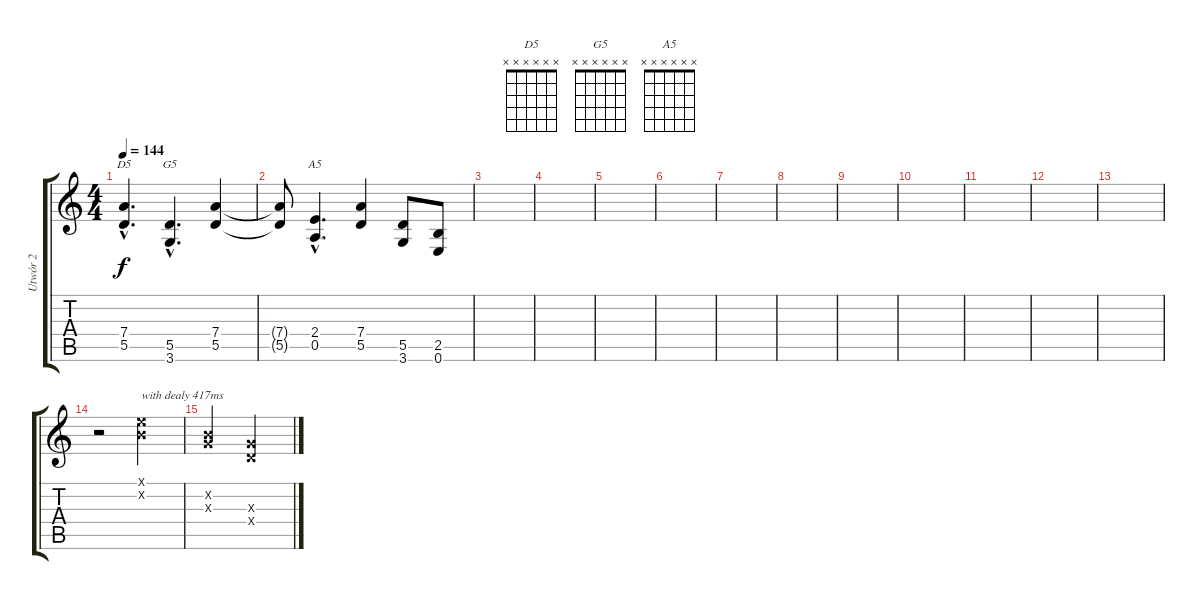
\track ("Utwór 2" "Utwór 2") {instrument distortionguitar}
\staff {score tabs}
\tuning (E4 B3 G3 D3 A2 E2) {hide}
\chord ("D5" x x x x x x) {firstfret 0}
\chord ("G5" x x x x x x) {firstfret 0}
\chord ("A5" x x x x x x) {firstfret 0}
\ts (4 4)
\tempo 144
\clef g2
\ks c
(7.4{hac} 5.5{hac}).4{d ch "D5" dy f instrument distortionguitar} (5.5{hac} 3.6{hac}).4{d ch "G5"} (7.4 5.5).4 |
(7.4{t} 5.5{t}).8 (2.4{hac} 0.5{hac}).4{d ch "A5"} (7.4 5.5).4 (5.5 3.6).8 (2.5 0.6).8 |
|
|
|
|
|
|
|
|
|
|
|
r.2 (0.1{x} 0.2{x}).2{txt "with dealy 417ms "} |
(0.2{x} 0.3{x}).2 (0.3{x} 0.4{x}).2
